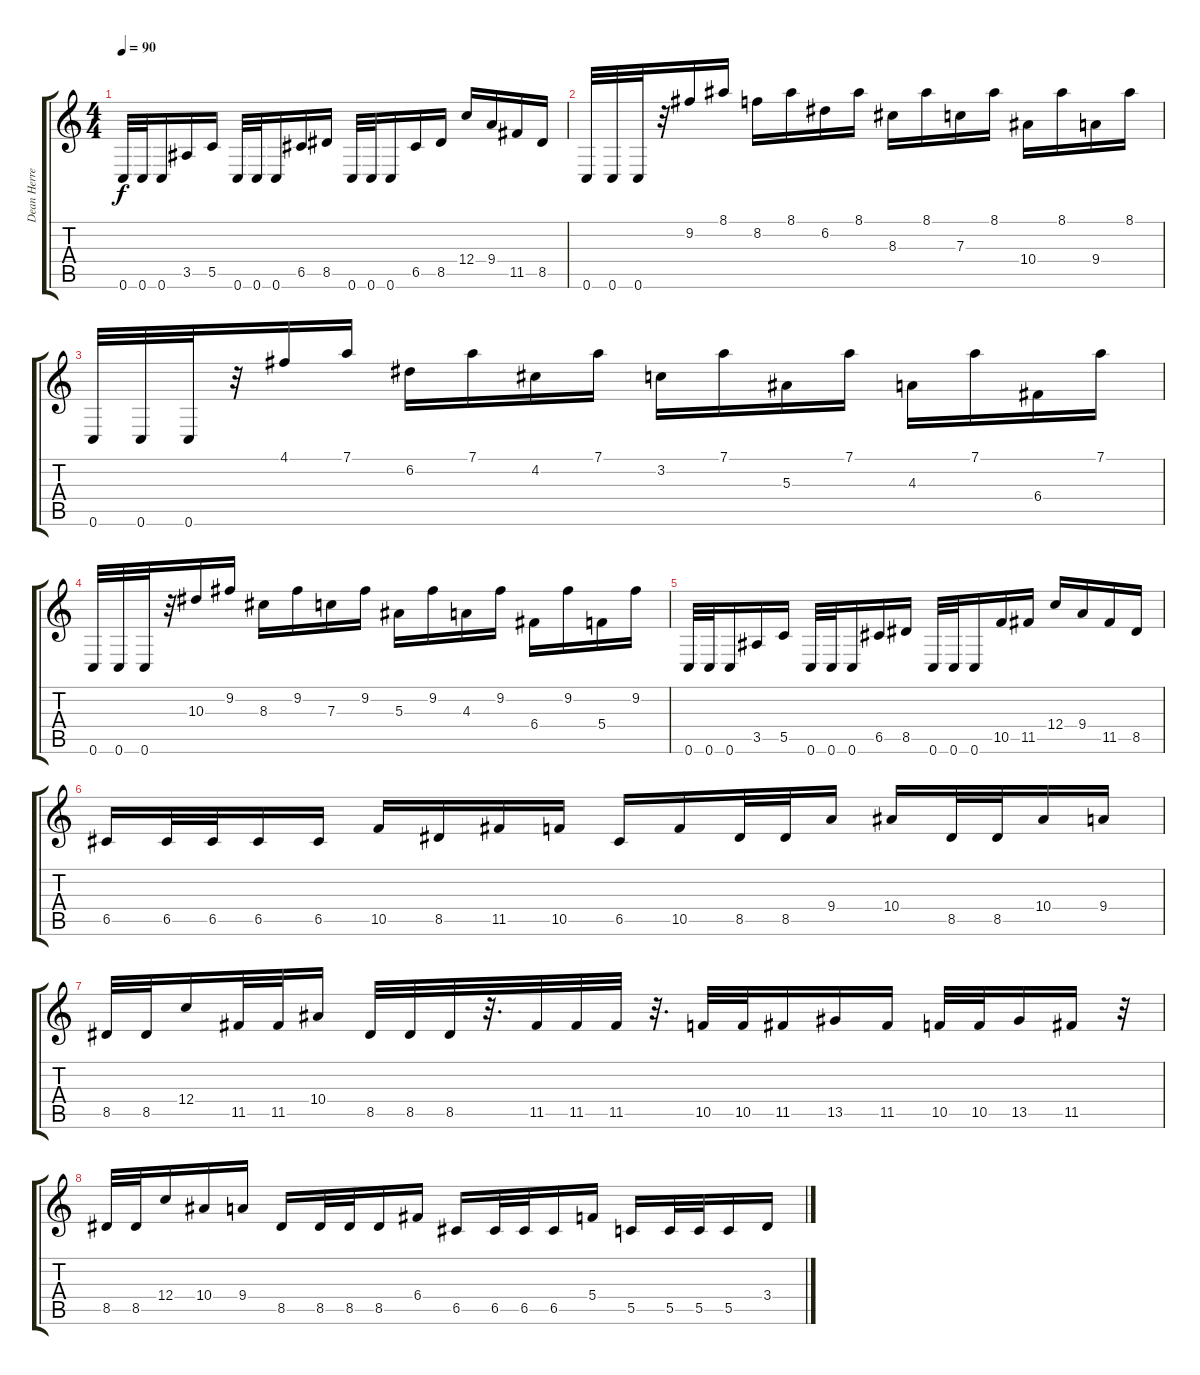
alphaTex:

\track ("Dean Herrera" "Dean Herre") {instrument distortionguitar}
\staff {score tabs}
\tuning (D4 A3 F3 C3 G2 C2) {hide}
\ts (4 4)
\tempo 90
\clef g2
\ks c
0.6.32{dy f} 0.6.32 0.6.16 3.5.16 5.5.16 0.6.32 0.6.32 0.6.16 6.5.16 8.5.16 0.6.32 0.6.32 0.6.16 6.5.16 8.5.16 12.4.16 9.4.16 11.5.16 8.5.16 |
0.6.32 0.6.32 0.6.32 r.32 9.2.16 8.1.16 8.2.16 8.1.16 6.2.16 8.1.16 8.3.16 8.1.16 7.3.16 8.1.16 10.4.16 8.1.16 9.4.16 8.1.16 |
0.6.32 0.6.32 0.6.32 r.32 4.1.16 7.1.16 6.2.16 7.1.16 4.2.16 7.1.16 3.2.16 7.1.16 5.3.16 7.1.16 4.3.16 7.1.16 6.4.16 7.1.16 |
0.6.32 0.6.32 0.6.32 r.32 10.3.16 9.2.16 8.3.16 9.2.16 7.3.16 9.2.16 5.3.16 9.2.16 4.3.16 9.2.16 6.4.16 9.2.16 5.4.16 9.2.16 |
0.6.32 0.6.32 0.6.16 3.5.16 5.5.16 0.6.32 0.6.32 0.6.16 6.5.16 8.5.16 0.6.32 0.6.32 0.6.16 10.5.16 11.5.16 12.4.16 9.4.16 11.5.16 8.5.16 |
6.5.16 6.5.32 6.5.32 6.5.16 6.5.16 10.5.16 8.5.16 11.5.16 10.5.16 6.5.16 10.5.16 8.5.32 8.5.32 9.4.16 10.4.16 8.5.32 8.5.32 10.4.16 9.4.16 |
8.5.32 8.5.32 12.4.16 11.5.32 11.5.32 10.4.16 8.5.32 8.5.32 8.5.32 r.32{d} 11.5.32 11.5.32 11.5.32 r.32{d} 10.5.32 10.5.32 11.5.16 13.5.16 11.5.16 10.5.32 10.5.32 13.5.16 11.5.16 r.32 |
8.5.32 8.5.32 12.4.16 10.4.16 9.4.16 8.5.16 8.5.32 8.5.32 8.5.16 6.4.16 6.5.16 6.5.32 6.5.32 6.5.16 5.4.16 5.5.16 5.5.32 5.5.32 5.5.16 3.4.16
